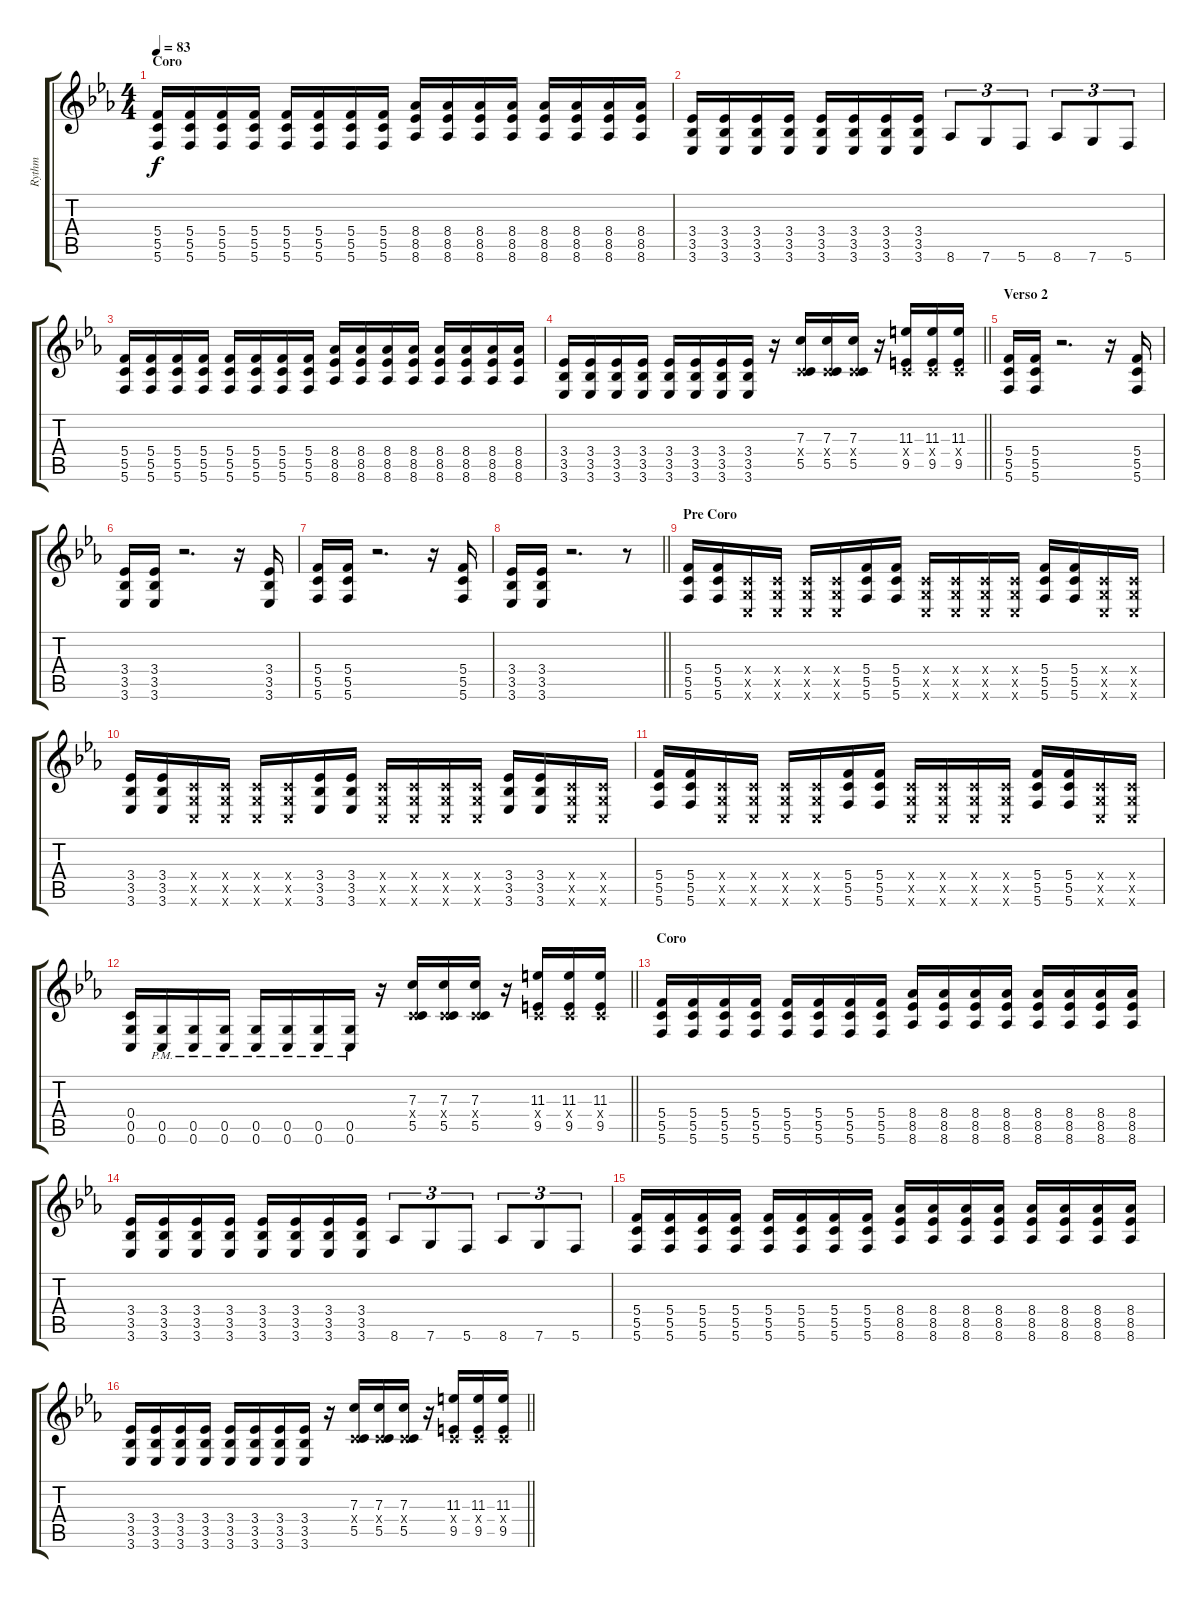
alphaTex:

\track ("Rythm" "Rythm") {instrument distortionguitar}
\staff {score tabs}
\tuning (D4 A3 F3 C3 G2 C2) {hide}
\ts (4 4)
\section ("" "Coro")
\tempo 83
\clef g2
\ks eb
(5.4 5.5 5.6).16{dy f} (5.4 5.5 5.6).16 (5.4 5.5 5.6).16 (5.4 5.5 5.6).16 (5.4 5.5 5.6).16 (5.4 5.5 5.6).16 (5.4 5.5 5.6).16 (5.4 5.5 5.6).16 (8.4 8.5 8.6).16 (8.4 8.5 8.6).16 (8.4 8.5 8.6).16 (8.4 8.5 8.6).16 (8.4 8.5 8.6).16 (8.4 8.5 8.6).16 (8.4 8.5 8.6).16 (8.4 8.5 8.6).16 |
(3.4 3.5 3.6).16 (3.4 3.5 3.6).16 (3.4 3.5 3.6).16 (3.4 3.5 3.6).16 (3.4 3.5 3.6).16 (3.4 3.5 3.6).16 (3.4 3.5 3.6).16 (3.4 3.5 3.6).16 8.6.8{tu (3 2)} 7.6.8{tu (3 2)} 5.6.8{tu (3 2)} 8.6.8{tu (3 2)} 7.6.8{tu (3 2)} 5.6.8{tu (3 2)} |
(5.4 5.5 5.6).16 (5.4 5.5 5.6).16 (5.4 5.5 5.6).16 (5.4 5.5 5.6).16 (5.4 5.5 5.6).16 (5.4 5.5 5.6).16 (5.4 5.5 5.6).16 (5.4 5.5 5.6).16 (8.4 8.5 8.6).16 (8.4 8.5 8.6).16 (8.4 8.5 8.6).16 (8.4 8.5 8.6).16 (8.4 8.5 8.6).16 (8.4 8.5 8.6).16 (8.4 8.5 8.6).16 (8.4 8.5 8.6).16 |
\barLineRight lightlight
(3.4 3.5 3.6).16 (3.4 3.5 3.6).16 (3.4 3.5 3.6).16 (3.4 3.5 3.6).16 (3.4 3.5 3.6).16 (3.4 3.5 3.6).16 (3.4 3.5 3.6).16 (3.4 3.5 3.6).16 r.16 (7.3 0.4{x} 5.5).16 (7.3 0.4{x} 5.5).16 (7.3 0.4{x} 5.5).16 r.16 (11.3 0.4{x} 9.5).16 (11.3 0.4{x} 9.5).16 (11.3 0.4{x} 9.5).16 |
\section ("" "Verso 2")
(5.4 5.5 5.6).16 (5.4 5.5 5.6).16 r.2{d} r.16 (5.4 5.5 5.6).16 |
(3.4 3.5 3.6).16 (3.4 3.5 3.6).16 r.2{d} r.16 (3.4 3.5 3.6).16 |
(5.4 5.5 5.6).16 (5.4 5.5 5.6).16 r.2{d} r.16 (5.4 5.5 5.6).16 |
\barLineRight lightlight
(3.4 3.5 3.6).16 (3.4 3.5 3.6).16 r.2{d} r.8 |
\section ("" "Pre Coro")
(5.4 5.5 5.6).16 (5.4 5.5 5.6).16 (0.4{x} 0.5{x} 0.6{x}).16 (0.4{x} 0.5{x} 0.6{x}).16 (0.4{x} 0.5{x} 0.6{x}).16 (0.4{x} 0.5{x} 0.6{x}).16 (5.4 5.5 5.6).16 (5.4 5.5 5.6).16 (0.4{x} 0.5{x} 0.6{x}).16 (0.4{x} 0.5{x} 0.6{x}).16 (0.4{x} 0.5{x} 0.6{x}).16 (0.4{x} 0.5{x} 0.6{x}).16 (5.4 5.5 5.6).16 (5.4 5.5 5.6).16 (0.4{x} 0.5{x} 0.6{x}).16 (0.4{x} 0.5{x} 0.6{x}).16 |
(3.4 3.5 3.6).16 (3.4 3.5 3.6).16 (0.4{x} 0.5{x} 0.6{x}).16 (0.4{x} 0.5{x} 0.6{x}).16 (0.4{x} 0.5{x} 0.6{x}).16 (0.4{x} 0.5{x} 0.6{x}).16 (3.4 3.5 3.6).16 (3.4 3.5 3.6).16 (0.4{x} 0.5{x} 0.6{x}).16 (0.4{x} 0.5{x} 0.6{x}).16 (0.4{x} 0.5{x} 0.6{x}).16 (0.4{x} 0.5{x} 0.6{x}).16 (3.4 3.5 3.6).16 (3.4 3.5 3.6).16 (0.4{x} 0.5{x} 0.6{x}).16 (0.4{x} 0.5{x} 0.6{x}).16 |
(5.4 5.5 5.6).16 (5.4 5.5 5.6).16 (0.4{x} 0.5{x} 0.6{x}).16 (0.4{x} 0.5{x} 0.6{x}).16 (0.4{x} 0.5{x} 0.6{x}).16 (0.4{x} 0.5{x} 0.6{x}).16 (5.4 5.5 5.6).16 (5.4 5.5 5.6).16 (0.4{x} 0.5{x} 0.6{x}).16 (0.4{x} 0.5{x} 0.6{x}).16 (0.4{x} 0.5{x} 0.6{x}).16 (0.4{x} 0.5{x} 0.6{x}).16 (5.4 5.5 5.6).16 (5.4 5.5 5.6).16 (0.4{x} 0.5{x} 0.6{x}).16 (0.4{x} 0.5{x} 0.6{x}).16 |
\barLineRight lightlight
(0.4 0.5 0.6).16 (0.5{pm} 0.6{pm}).16 (0.5{pm} 0.6{pm}).16 (0.5{pm} 0.6{pm}).16 (0.5{pm} 0.6{pm}).16 (0.5{pm} 0.6{pm}).16 (0.5{pm} 0.6{pm}).16 (0.5{pm} 0.6{pm}).16 r.16 (7.3 0.4{x} 5.5).16 (7.3 0.4{x} 5.5).16 (7.3 0.4{x} 5.5).16 r.16 (11.3 0.4{x} 9.5).16 (11.3 0.4{x} 9.5).16 (11.3 0.4{x} 9.5).16 |
\section ("" "Coro")
(5.4 5.5 5.6).16 (5.4 5.5 5.6).16 (5.4 5.5 5.6).16 (5.4 5.5 5.6).16 (5.4 5.5 5.6).16 (5.4 5.5 5.6).16 (5.4 5.5 5.6).16 (5.4 5.5 5.6).16 (8.4 8.5 8.6).16 (8.4 8.5 8.6).16 (8.4 8.5 8.6).16 (8.4 8.5 8.6).16 (8.4 8.5 8.6).16 (8.4 8.5 8.6).16 (8.4 8.5 8.6).16 (8.4 8.5 8.6).16 |
(3.4 3.5 3.6).16 (3.4 3.5 3.6).16 (3.4 3.5 3.6).16 (3.4 3.5 3.6).16 (3.4 3.5 3.6).16 (3.4 3.5 3.6).16 (3.4 3.5 3.6).16 (3.4 3.5 3.6).16 8.6.8{tu (3 2)} 7.6.8{tu (3 2)} 5.6.8{tu (3 2)} 8.6.8{tu (3 2)} 7.6.8{tu (3 2)} 5.6.8{tu (3 2)} |
(5.4 5.5 5.6).16 (5.4 5.5 5.6).16 (5.4 5.5 5.6).16 (5.4 5.5 5.6).16 (5.4 5.5 5.6).16 (5.4 5.5 5.6).16 (5.4 5.5 5.6).16 (5.4 5.5 5.6).16 (8.4 8.5 8.6).16 (8.4 8.5 8.6).16 (8.4 8.5 8.6).16 (8.4 8.5 8.6).16 (8.4 8.5 8.6).16 (8.4 8.5 8.6).16 (8.4 8.5 8.6).16 (8.4 8.5 8.6).16 |
\barLineRight lightlight
(3.4 3.5 3.6).16 (3.4 3.5 3.6).16 (3.4 3.5 3.6).16 (3.4 3.5 3.6).16 (3.4 3.5 3.6).16 (3.4 3.5 3.6).16 (3.4 3.5 3.6).16 (3.4 3.5 3.6).16 r.16 (7.3 0.4{x} 5.5).16 (7.3 0.4{x} 5.5).16 (7.3 0.4{x} 5.5).16 r.16 (11.3 0.4{x} 9.5).16 (11.3 0.4{x} 9.5).16 (11.3 0.4{x} 9.5).16
